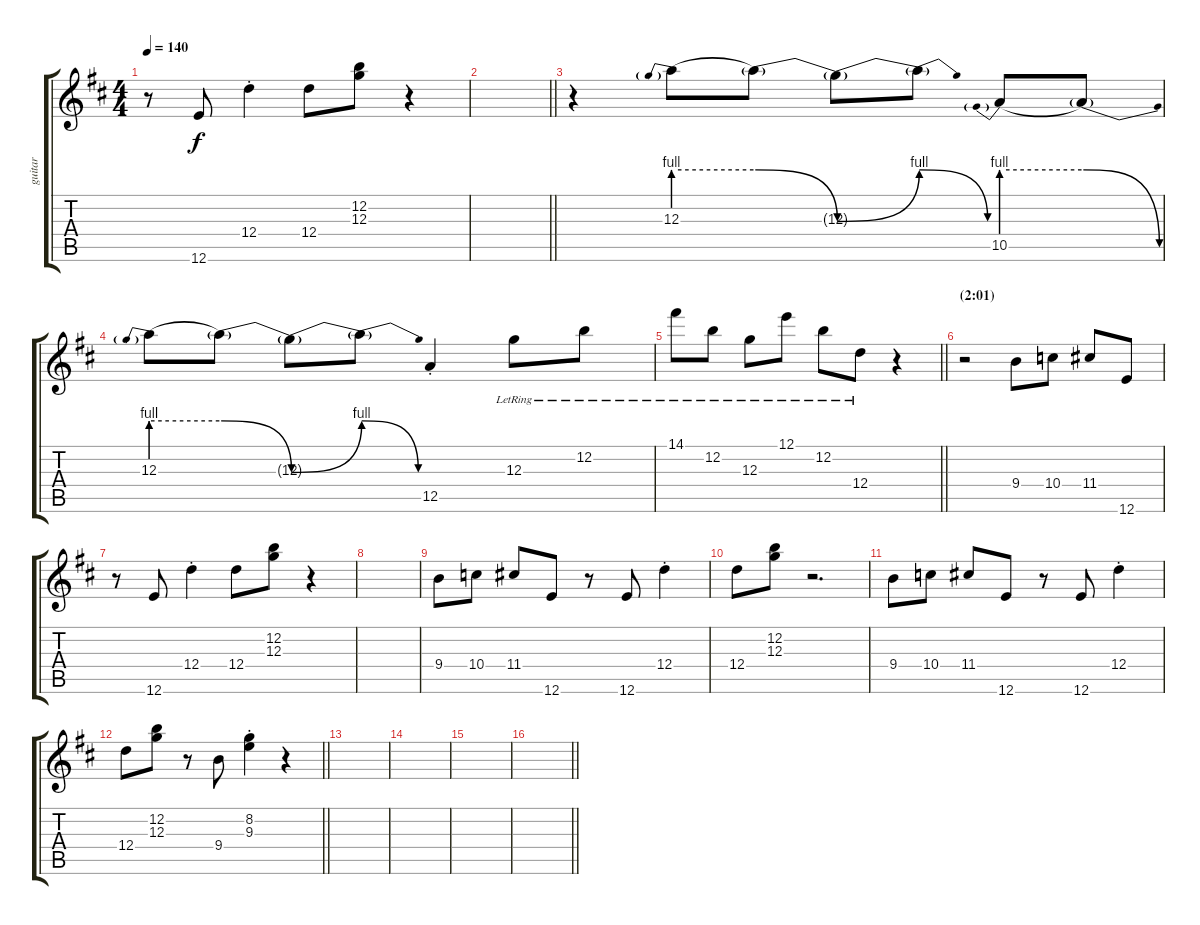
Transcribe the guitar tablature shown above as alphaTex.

\track ("guitar" "guitar") {instrument overdrivenguitar}
\staff {score tabs}
\tuning (E4 B3 G3 D3 A2 E2) {hide}
\ts (4 4)
\tempo 140
\clef g2
\ks d
r.8{dy f} 12.6.8 12.4{st}.4 12.4.8 (12.2 12.3).8 r.4 |
\barLineRight lightlight
|
r.4 12.3{be (prebend 0 4 60 4)}.8 12.3{be (release 0 4 60 0) t}.8 12.3{be (bend 0 0 60 4) t}.8 12.3{be (release 0 4 60 0) t}.8 10.5{be (prebend 0 4 60 4)}.8 10.5{be (release 0 4 60 0) t}.8 |
12.3{be (prebend 0 4 60 4)}.8 12.3{be (release 0 4 60 0) t}.8 12.3{be (bend 0 0 60 4) t}.8 12.3{be (release 0 4 60 0) t}.8 12.5{st}.4 12.3{lr}.8 12.2{lr}.8 |
\barLineRight lightlight
14.1{lr}.8 12.2{lr}.8 12.3{lr}.8 12.1{lr}.8 12.2{lr}.8 12.4{lr}.8 r.4 |
\section ("" "(2:01)")
r.2 9.4.8 10.4.8 11.4.8 12.6.8 |
r.8 12.6.8 12.4{st}.4 12.4.8 (12.2 12.3).8 r.4 |
|
9.4.8 10.4.8 11.4.8 12.6.8 r.8 12.6.8 12.4{st}.4 |
12.4.8 (12.2 12.3).8 r.2{d} |
9.4.8 10.4.8 11.4.8 12.6.8 r.8 12.6.8 12.4{st}.4 |
\barLineRight lightlight
12.4.8 (12.2 12.3).8 r.8 9.4.8 (8.2{st} 9.3{st}).4 r.4 |
|
|
|
\barLineRight lightlight
